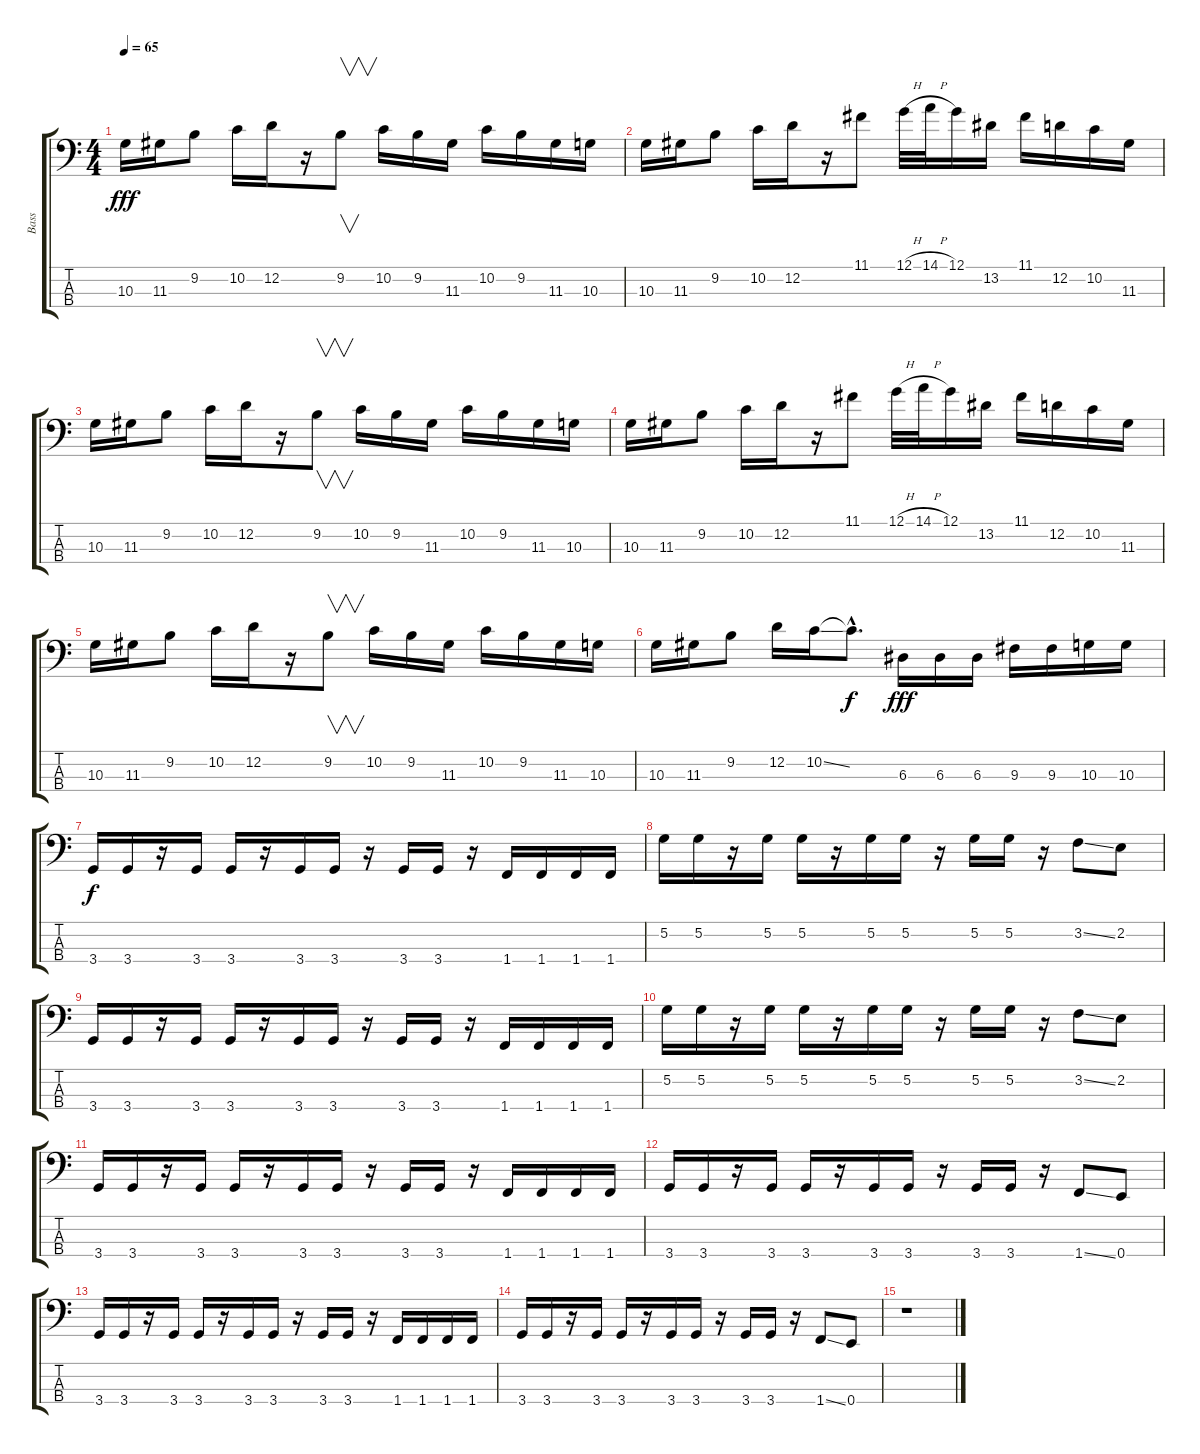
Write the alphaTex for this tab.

\track ("Bass" "Bass") {instrument electricbassfinger}
\staff {score tabs}
\tuning (G2 D2 A1 E1) {hide}
\ts (4 4)
\tempo 65
\clef f4
\ks c
10.3.16{dy fff} 11.3.16 9.2.8 10.2.16 12.2.16 r.16 9.2.8{v} 10.2.16 9.2.16 11.3.16 10.2.16 9.2.16 11.3.16 10.3.16 |
10.3.16 11.3.16 9.2.8 10.2.16 12.2.16 r.16 11.1.8 12.1{h}.32 14.1{h}.32 12.1.16 13.2.16 11.1.16 12.2.16 10.2.16 11.3.16 |
10.3.16{volume 16} 11.3.16 9.2.8 10.2.16 12.2.16 r.16 9.2.8{v} 10.2.16 9.2.16 11.3.16 10.2.16 9.2.16 11.3.16 10.3.16 |
10.3.16 11.3.16 9.2.8 10.2.16 12.2.16 r.16 11.1.8 12.1{h}.32 14.1{h}.32 12.1.16 13.2.16 11.1.16 12.2.16 10.2.16 11.3.16 |
10.3.16 11.3.16 9.2.8 10.2.16 12.2.16 r.16 9.2.8{v} 10.2.16 9.2.16 11.3.16 10.2.16 9.2.16 11.3.16 10.3.16 |
10.3.16 11.3.16 9.2.8 12.2.16 10.2{ss}.16 10.2{hac t}.8{d dy f} 6.3.16{dy fff} 6.3.16 6.3.16 9.3.16 9.3.16 10.3.16 10.3.16 |
3.4.16{dy f} 3.4.16 r.16 3.4.16 3.4.16 r.16 3.4.16 3.4.16 r.16 3.4.16 3.4.16 r.16 1.4.16 1.4.16 1.4.16 1.4.16 |
5.2.16 5.2.16 r.16 5.2.16 5.2.16 r.16 5.2.16 5.2.16 r.16 5.2.16 5.2.16 r.16 3.2{ss}.8 2.2.8 |
3.4.16 3.4.16 r.16 3.4.16 3.4.16 r.16 3.4.16 3.4.16 r.16 3.4.16 3.4.16 r.16 1.4.16 1.4.16 1.4.16 1.4.16 |
5.2.16 5.2.16 r.16 5.2.16 5.2.16 r.16 5.2.16 5.2.16 r.16 5.2.16 5.2.16 r.16 3.2{ss}.8 2.2.8 |
3.4.16{volume 8} 3.4.16 r.16 3.4.16 3.4.16 r.16 3.4.16 3.4.16 r.16 3.4.16 3.4.16 r.16 1.4.16 1.4.16 1.4.16 1.4.16 |
3.4.16 3.4.16 r.16 3.4.16 3.4.16 r.16 3.4.16 3.4.16 r.16 3.4.16 3.4.16 r.16 1.4{ss}.8 0.4.8 |
3.4.16{volume 0} 3.4.16 r.16 3.4.16 3.4.16 r.16 3.4.16 3.4.16 r.16 3.4.16 3.4.16 r.16 1.4.16 1.4.16 1.4.16 1.4.16 |
3.4.16 3.4.16 r.16 3.4.16 3.4.16 r.16 3.4.16 3.4.16 r.16 3.4.16 3.4.16 r.16 1.4{ss}.8 0.4.8 |
r.1
